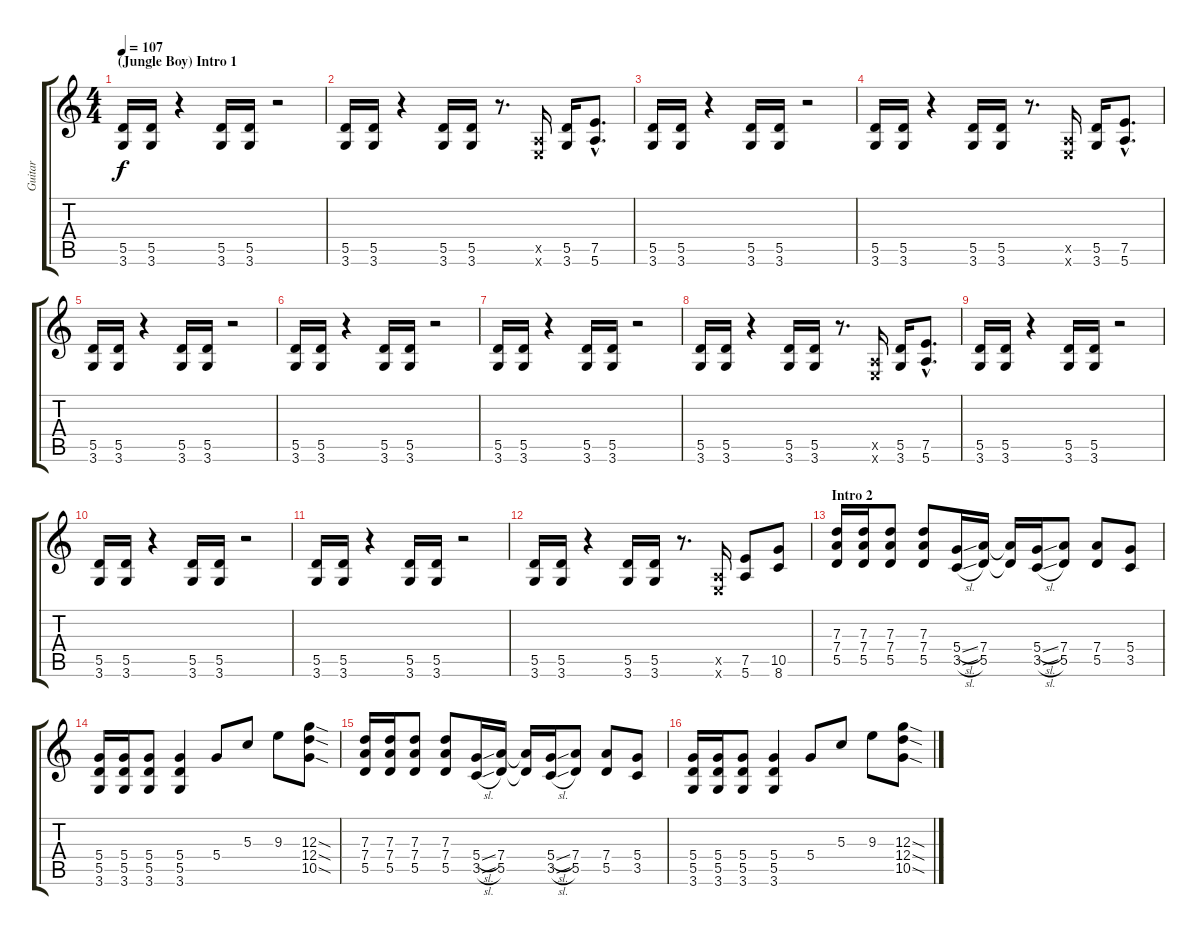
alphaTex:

\track ("Guitar " "Guitar ") {instrument overdrivenguitar}
\staff {score tabs}
\tuning (E4 B3 G3 D3 A2 E2) {hide}
\ts (4 4)
\section ("" "(Jungle Boy) Intro 1")
\tempo 107
\clef g2
\ks c
(5.5 3.6).16{dy f instrument overdrivenguitar} (5.5 3.6).16 r.4 (5.5 3.6).16 (5.5 3.6).16 r.2 |
(5.5 3.6).16 (5.5 3.6).16 r.4 (5.5 3.6).16 (5.5 3.6).16 r.8{d} (0.5{x} 0.6{x}).16 (5.5 3.6).16 (7.5{hac} 5.6{hac}).8{d} |
(5.5 3.6).16 (5.5 3.6).16 r.4 (5.5 3.6).16 (5.5 3.6).16 r.2 |
(5.5 3.6).16 (5.5 3.6).16 r.4 (5.5 3.6).16 (5.5 3.6).16 r.8{d} (0.5{x} 0.6{x}).16 (5.5 3.6).16 (7.5{hac} 5.6{hac}).8{d} |
(5.5 3.6).16 (5.5 3.6).16 r.4 (5.5 3.6).16 (5.5 3.6).16 r.2 |
(5.5 3.6).16 (5.5 3.6).16 r.4 (5.5 3.6).16 (5.5 3.6).16 r.2 |
(5.5 3.6).16 (5.5 3.6).16 r.4 (5.5 3.6).16 (5.5 3.6).16 r.2 |
(5.5 3.6).16 (5.5 3.6).16 r.4 (5.5 3.6).16 (5.5 3.6).16 r.8{d} (0.5{x} 0.6{x}).16 (5.5 3.6).16 (7.5{hac} 5.6{hac}).8{d} |
(5.5 3.6).16 (5.5 3.6).16 r.4 (5.5 3.6).16 (5.5 3.6).16 r.2 |
(5.5 3.6).16 (5.5 3.6).16 r.4 (5.5 3.6).16 (5.5 3.6).16 r.2 |
(5.5 3.6).16 (5.5 3.6).16 r.4 (5.5 3.6).16 (5.5 3.6).16 r.2 |
(5.5 3.6).16 (5.5 3.6).16 r.4 (5.5 3.6).16 (5.5 3.6).16 r.8{d} (0.5{x} 0.6{x}).16 (7.5 5.6).8 (10.5 8.6).8 |
\section ("" "Intro 2")
(7.3 7.4 5.5).16 (7.3 7.4 5.5).16 (7.3 7.4 5.5).8 (7.3 7.4 5.5).8 (5.4{sl} 3.5{sl}).16 (7.4 5.5).16 (7.4{t} 5.5{t}).16 (5.4{sl} 3.5{sl}).16 (7.4 5.5).8 (7.4 5.5).8 (5.4 3.5).8 |
(5.4 5.5 3.6).16 (5.4 5.5 3.6).16 (5.4 5.5 3.6).8 (5.4 5.5 3.6).4 5.4.8 5.3.8 9.3.8 (12.3{sod} 12.4{sod} 10.5{sod}).8 |
(7.3 7.4 5.5).16 (7.3 7.4 5.5).16 (7.3 7.4 5.5).8 (7.3 7.4 5.5).8 (5.4{sl} 3.5{sl}).16 (7.4 5.5).16 (7.4{t} 5.5{t}).16 (5.4{sl} 3.5{sl}).16 (7.4 5.5).8 (7.4 5.5).8 (5.4 3.5).8 |
(5.4 5.5 3.6).16 (5.4 5.5 3.6).16 (5.4 5.5 3.6).8 (5.4 5.5 3.6).4 5.4.8 5.3.8 9.3.8 (12.3{sod} 12.4{sod} 10.5{sod}).8
